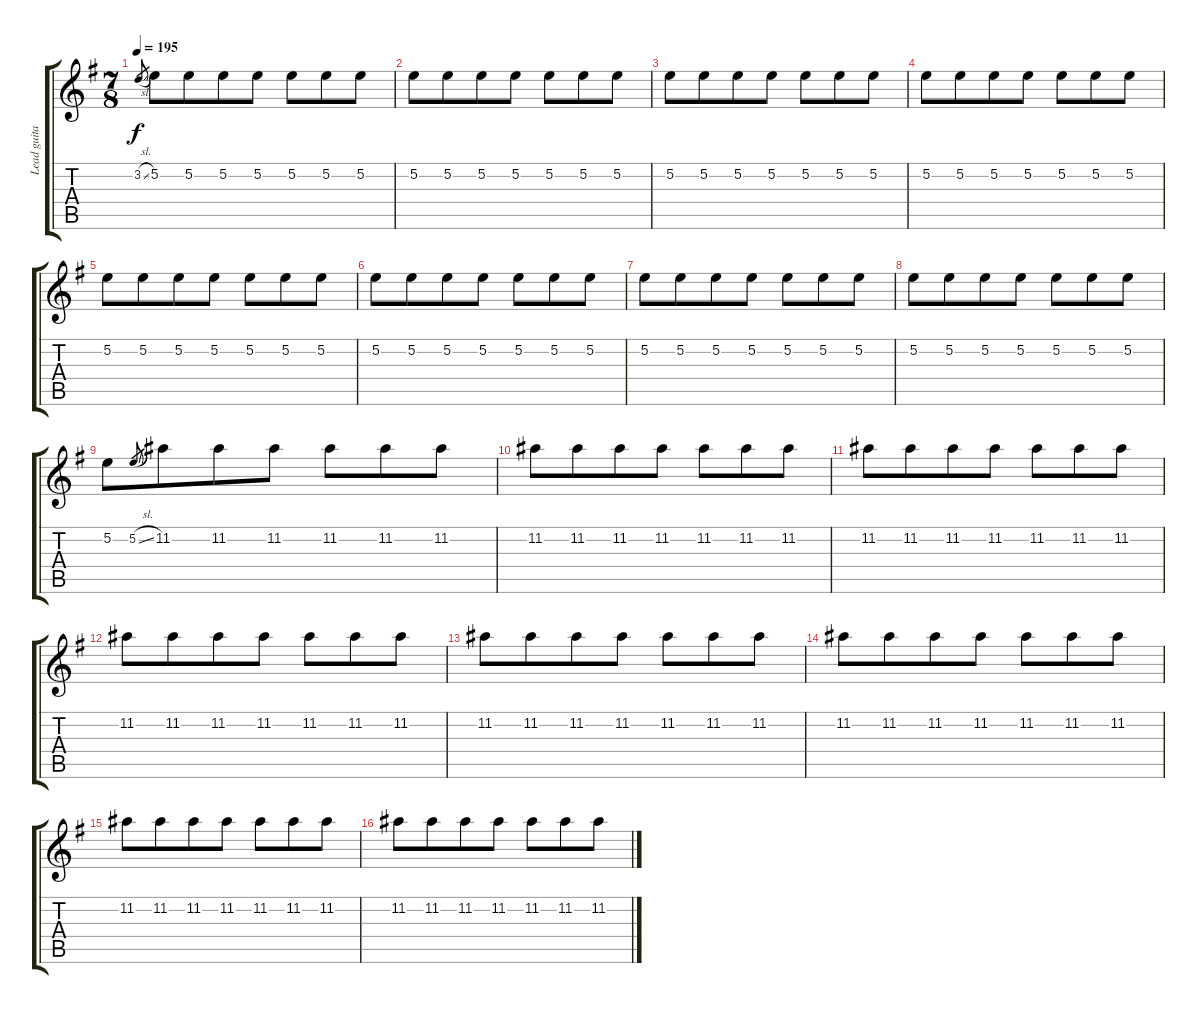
\track ("Lead guitar 2" "Lead guita") {instrument distortionguitar}
\staff {score tabs}
\tuning (E4 B3 G3 D3 A2 E2) {hide}
\ts (7 8)
\tempo 195
\clef g2
\ks eminor
3.2{sl}.8{gr dy f instrument distortionguitar} 5.2.8{volume 14 balance 12} 5.2.8 5.2.8 5.2.8 5.2.8 5.2.8 5.2.8 |
5.2.8 5.2.8 5.2.8 5.2.8 5.2.8 5.2.8 5.2.8 |
5.2.8 5.2.8 5.2.8 5.2.8 5.2.8 5.2.8 5.2.8 |
5.2.8 5.2.8 5.2.8 5.2.8 5.2.8 5.2.8 5.2.8 |
5.2.8 5.2.8 5.2.8 5.2.8 5.2.8 5.2.8 5.2.8 |
5.2.8 5.2.8 5.2.8 5.2.8 5.2.8 5.2.8 5.2.8 |
5.2.8 5.2.8 5.2.8 5.2.8 5.2.8 5.2.8 5.2.8 |
5.2.8 5.2.8 5.2.8 5.2.8 5.2.8 5.2.8 5.2.8 |
5.2.8 5.2{sl}.8{gr} 11.2.8 11.2.8 11.2.8 11.2.8 11.2.8 11.2.8 |
11.2.8 11.2.8 11.2.8 11.2.8 11.2.8 11.2.8 11.2.8 |
11.2.8 11.2.8 11.2.8 11.2.8 11.2.8 11.2.8 11.2.8 |
11.2.8 11.2.8 11.2.8 11.2.8 11.2.8 11.2.8 11.2.8 |
11.2.8 11.2.8 11.2.8 11.2.8 11.2.8 11.2.8 11.2.8 |
11.2.8 11.2.8 11.2.8 11.2.8 11.2.8 11.2.8 11.2.8 |
11.2.8 11.2.8 11.2.8 11.2.8 11.2.8 11.2.8 11.2.8 |
11.2.8 11.2.8 11.2.8 11.2.8 11.2.8 11.2.8 11.2.8
